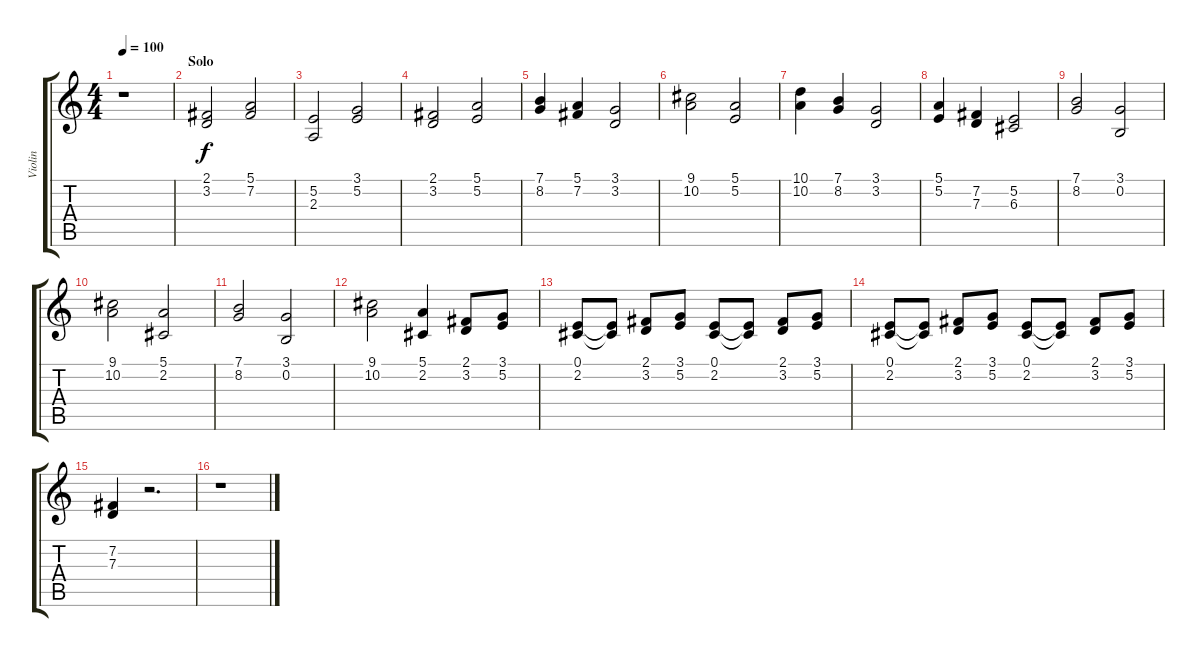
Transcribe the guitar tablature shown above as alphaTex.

\track ("Violin" "Violin") {instrument violin}
\staff {score tabs}
\tuning (E4 B3 G3 D3 A2 E2) {hide}
\ts (4 4)
\tempo 100
\clef g2
\ks c
r.1{dy f} |
\section ("" "Solo")
(2.1 3.2).2 (5.1 7.2).2 |
(5.2 2.3).2 (3.1 5.2).2 |
(2.1 3.2).2 (5.1 5.2).2 |
(7.1 8.2).4 (5.1 7.2).4 (3.1 3.2).2 |
(9.1 10.2).2 (5.1 5.2).2 |
(10.1 10.2).4 (7.1 8.2).4 (3.1 3.2).2 |
(5.1 5.2).4 (7.2 7.3).4 (5.2 6.3).2 |
(7.1 8.2).2 (3.1 0.2).2 |
(9.1 10.2).2 (5.1 2.2).2 |
(7.1 8.2).2 (3.1 0.2).2 |
(9.1 10.2).2 (5.1 2.2).4 (2.1 3.2).8 (3.1 5.2).8 |
(0.1 2.2).8 (0.1{t} 2.2{t}).8 (2.1 3.2).8 (3.1 5.2).8 (0.1 2.2).8 (0.1{t} 2.2{t}).8 (2.1 3.2).8 (3.1 5.2).8 |
(0.1 2.2).8 (0.1{t} 2.2{t}).8 (2.1 3.2).8 (3.1 5.2).8 (0.1 2.2).8 (0.1{t} 2.2{t}).8 (2.1 3.2).8 (3.1 5.2).8 |
(7.2 7.3).4 r.2{d} |
r.1
